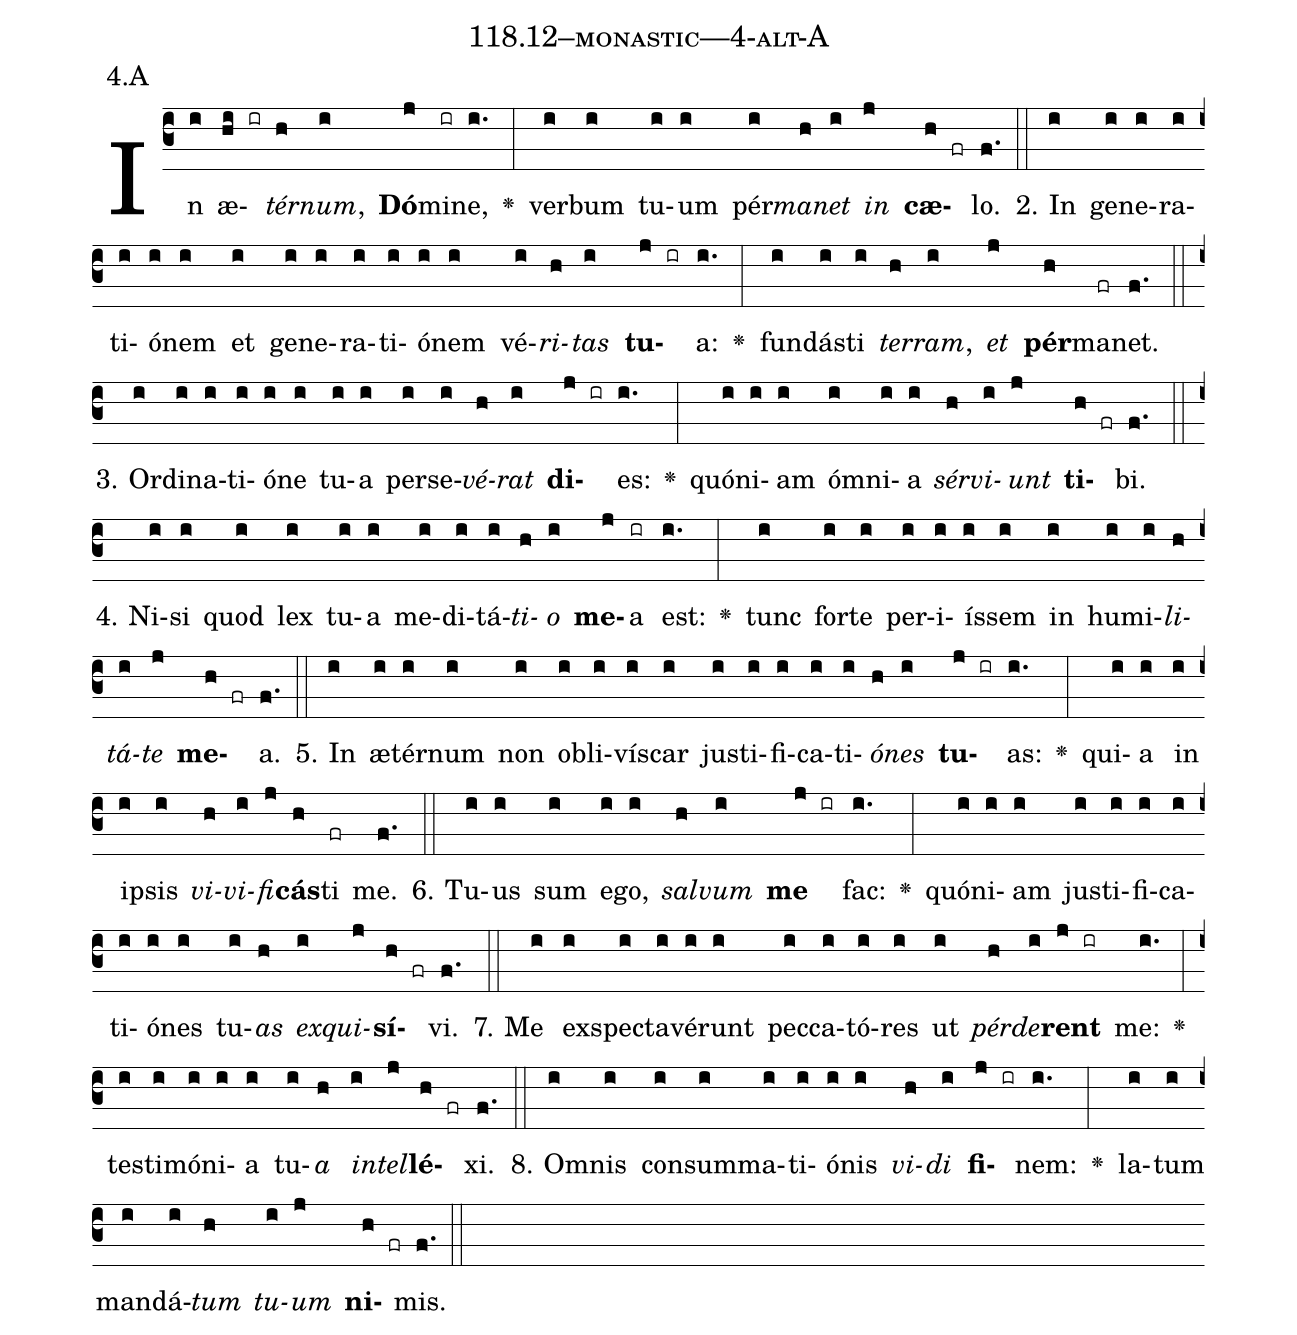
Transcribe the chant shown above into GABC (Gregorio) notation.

name: 118.12--monastic---4-alt-A;
annotation: 4.A;
%%
(c3)In(i) æ(hi ir)<i>tér</i>(h)<i>num</i>,(i) <b>Dó</b>(j)mi(ir)ne,(i.) <v>\greheightstar</v>(:) ver(i)bum(i) tu(i)um(i) pér(i)<i>ma</i>(h)<i>net</i>(i) <i>in</i>(j) <b>cæ</b>(h fr)lo.(f.) (::)
2. In(i) ge(i)ne(i)ra(i)ti(i)ó(i)nem(i) et(i) ge(i)ne(i)ra(i)ti(i)ó(i)nem(i) vé(i)<i>ri</i>(h)<i>tas</i>(i) <b>tu</b>(j ir)a:(i.) <v>\greheightstar</v>(:) fun(i)dás(i)ti(i) <i>ter</i>(h)<i>ram</i>,(i) <i>et</i>(j) <b>pér</b>(h)ma(fr)net.(f.) (::)
3. Or(i)di(i)na(i)ti(i)ó(i)ne(i) tu(i)a(i) per(i)se(i)<i>vé</i>(h)<i>rat</i>(i) <b>di</b>(j ir)es:(i.) <v>\greheightstar</v>(:) quón(i)i(i)am(i) óm(i)ni(i)a(i) <i>sér</i>(h)<i>vi</i>(i)<i>unt</i>(j) <b>ti</b>(h fr)bi.(f.) (::)
4. Ni(i)si(i) quod(i) lex(i) tu(i)a(i) me(i)di(i)tá(i)<i>ti</i>(h)<i>o</i>(i) <b>me</b>(j)a(ir) est:(i.) <v>\greheightstar</v>(:) tunc(i) for(i)te(i) per(i)i(i)ís(i)sem(i) in(i) hu(i)mi(i)<i>li</i>(h)<i>tá</i>(i)<i>te</i>(j) <b>me</b>(h fr)a.(f.) (::)
5. In(i) æ(i)tér(i)num(i) non(i) ob(i)li(i)vís(i)car(i) jus(i)ti(i)fi(i)ca(i)ti(i)<i>ó</i>(h)<i>nes</i>(i) <b>tu</b>(j ir)as:(i.) <v>\greheightstar</v>(:) qui(i)a(i) in(i) ip(i)sis(i) <i>vi</i>(h)<i>vi</i>(i)<i>fi</i>(j)<b>cás</b>(h)ti(fr) me.(f.) (::)
6. Tu(i)us(i) sum(i) e(i)go,(i) <i>sal</i>(h)<i>vum</i>(i) <b>me</b>(j ir) fac:(i.) <v>\greheightstar</v>(:) quón(i)i(i)am(i) jus(i)ti(i)fi(i)ca(i)ti(i)ó(i)nes(i) tu(i)<i>as</i>(h) <i>ex</i>(i)<i>qui</i>(j)<b>sí</b>(h fr)vi.(f.) (::)
7. Me(i) ex(i)spec(i)ta(i)vé(i)runt(i) pec(i)ca(i)tó(i)res(i) ut(i) <i>pér</i>(h)<i>de</i>(i)<b>rent</b>(j ir) me:(i.) <v>\greheightstar</v>(:) tes(i)ti(i)mó(i)ni(i)a(i) tu(i)<i>a</i>(h) <i>in</i>(i)<i>tel</i>(j)<b>lé</b>(h fr)xi.(f.) (::)
8. Om(i)nis(i) con(i)sum(i)ma(i)ti(i)ó(i)nis(i) <i>vi</i>(h)<i>di</i>(i) <b>fi</b>(j ir)nem:(i.) <v>\greheightstar</v>(:) la(i)tum(i) man(i)dá(i)<i>tum</i>(h) <i>tu</i>(i)<i>um</i>(j) <b>ni</b>(h fr)mis.(f.) (::)
